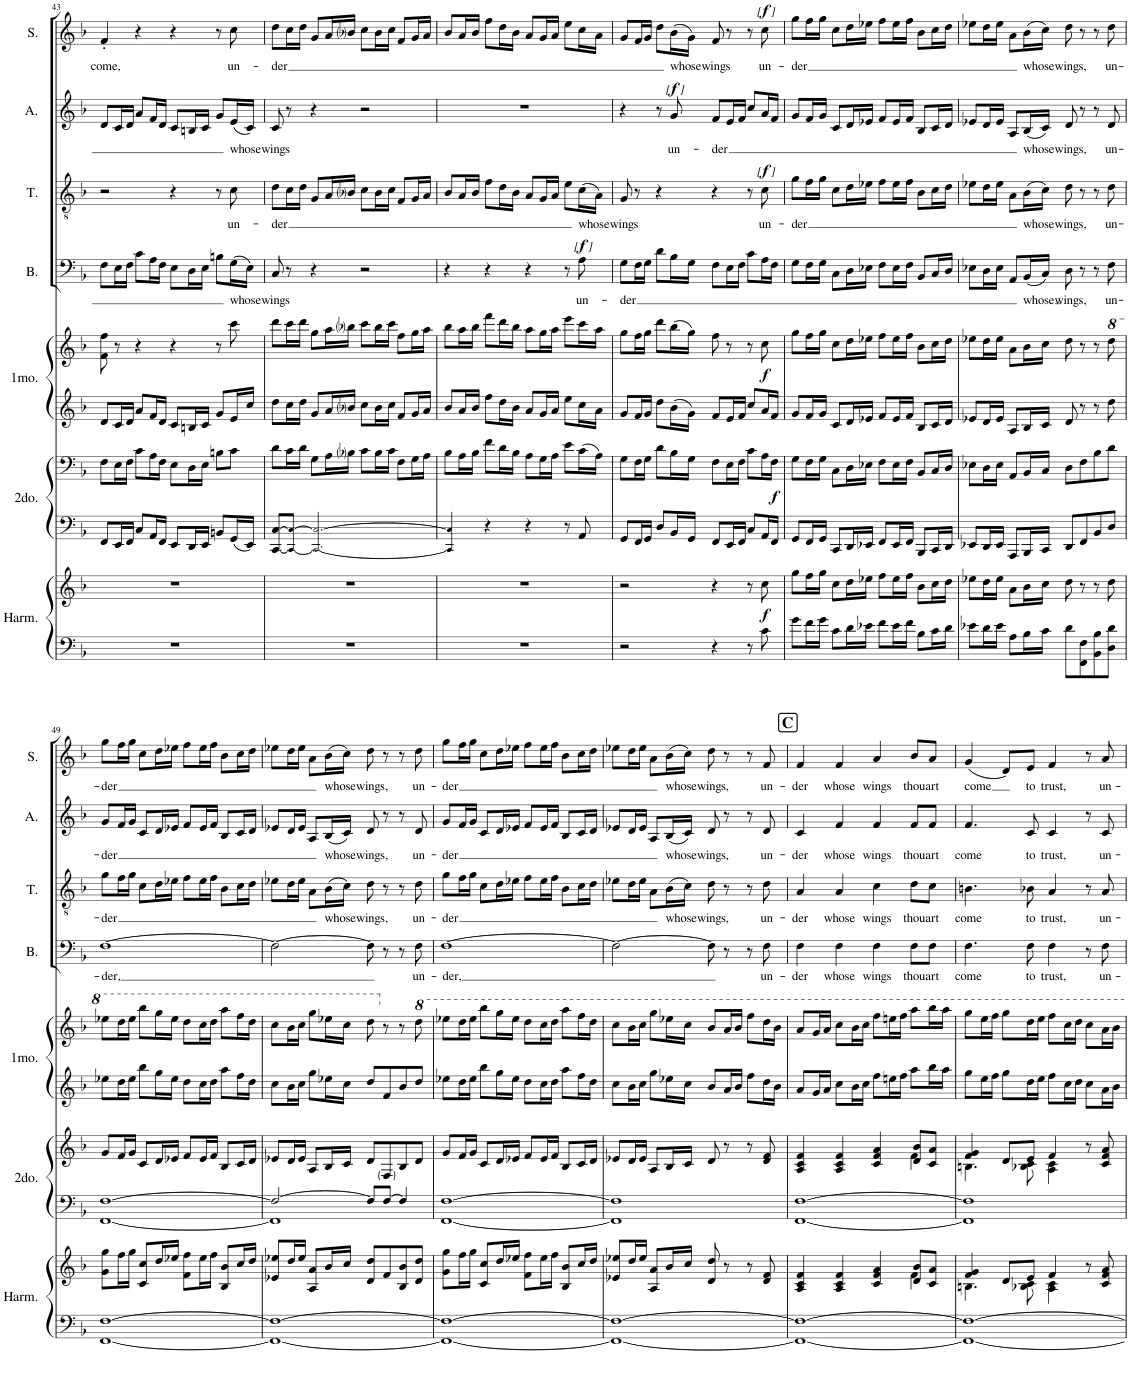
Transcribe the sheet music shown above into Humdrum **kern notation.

**kern	**kern	**dynam	**kern	**kern	**dynam	**kern	**kern	**dynam	**kern	**text	**dynam	**kern	**text	**dynam	**kern	**text	**dynam	**kern	**text	**dynam
*part7	*part7	*part7	*part6	*part6	*part6	*part5	*part5	*part5	*part4	*part4	*part4	*part3	*part3	*part3	*part2	*part2	*part2	*part1	*part1	*part1
*staff10	*staff9	*staff9/10	*staff8	*staff7	*staff7/8	*staff6	*staff5	*staff5/6	*staff4	*staff4	*staff4	*staff3	*staff3	*staff3	*staff2	*staff2	*staff2	*staff1	*staff1	*staff1
*I"Harmonium	*	*	*I"Secundo	*	*	*I"Primo	*	*	*I"Bass	*	*	*I"Tenor	*	*	*I"Alto	*	*	*I"Soprano	*	*
*I'Harm.	*	*	*	*	*	*	*	*	*I'B.	*	*	*I'T.	*	*	*I'A.	*	*	*I'S.	*	*
!!LO:PB:g=z
*clefF4	*clefG2	*	*clefF4	*clefF4	*	*clefG2	*clefG2	*	*clefF4	*	*	*clefGv2	*	*	*clefG2	*	*	*clefG2	*	*
*k[b-]	*k[b-]	*	*k[b-]	*k[b-]	*	*k[b-]	*k[b-]	*	*k[b-]	*	*	*k[b-]	*	*	*k[b-]	*	*	*k[b-]	*	*
*M4/4	*M4/4	*	*M4/4	*M4/4	*	*M4/4	*M4/4	*	*M4/4	*	*	*M4/4	*	*	*M4/4	*	*	*M4/4	*	*
*met(c)	*met(c)	*	*met(c)	*met(c)	*	*met(c)	*met(c)	*	*met(c)	*	*	*met(c)	*	*	*met(c)	*	*	*met(c)	*	*
=43	=43	=43	=43	=43	=43	=43	=43	=43	=43	=43	=43	=43	=43	=43	=43	=43	=43	=43	=43	=43
!	!	!	!	!	!	!	!	!	!	!	!	!	!	!	!	!	!	!	!LO:LY:b	!
1r	1r	.	8FF/L	8F\L	.	8d/L	8f\ 8ff\	.	8F\L	.	.	2r	.	.	8d/L	.	.	4f'/	come,	.
.	.	.	16EE/L	16E\L	.	16c/L	8r	.	16E\L	.	.	.	.	.	16c/L	.	.	.	.	.
.	.	.	16FF/JJ	16F\JJ	.	16d/JJ	.	.	16F\JJ	.	.	.	.	.	16d/JJ	.	.	.	.	.
.	.	.	8C/L	8c\L	.	8a/L	4r	.	8c\L	.	.	.	.	.	8a/L	.	.	4r	.	.
.	.	.	16AA/L	16A\L	.	16f/L	.	.	16A\L	.	.	.	.	.	16f/L	.	.	.	.	.
.	.	.	16FF/JJ	16F\JJ	.	16d/JJ	.	.	16F\JJ	.	.	.	.	.	16d/JJ	.	.	.	.	.
.	.	.	8EE/L	8E\L	.	8c/L	4r	.	8E\L	.	.	4r	.	.	8c/L	.	.	4r	.	.
.	.	.	16DD/L	16D\L	.	16Bn/L	.	.	16D\L	.	.	.	.	.	16Bn/L	.	.	.	.	.
.	.	.	16EE/JJ	16E\JJ	.	16c/JJ	.	.	16E\JJ	.	.	.	.	.	16c/JJ	.	.	.	.	.
.	.	.	8BBn/L	8Bn\L	.	8g/L	8r	.	8Bn\L	.	.	8r	.	.	8g/L	.	.	8r	.	.
!	!	!	!	!	!	!	!	!	!	!LO:LY:b	!	!	!LO:LY:b	!	!	!LO:LY:b	!	!	!LO:LY:b	!
.	.	.	16GG/L	8c\J	.	16e/L	8ccc\	.	(16G\L	whose	.	8c\	un-	.	(16e/L	whose	.	8cc\	un-	.
.	.	.	16EE/JJ	.	.	16cc/JJ	.	.	16E\JJ)	.	.	.	.	.	16c/JJ)	.	.	.	.	.
=44	=44	=44	=44	=44	=44	=44	=44	=44	=44	=44	=44	=44	=44	=44	=44	=44	=44	=44	=44	=44
!	!	!	!	!	!	!	!	!	!	!LO:LY:b	!	!	!LO:LY:b	!	!	!LO:LY:b	!	!	!LO:LY:b	!
1r	1r	.	[8CC/ [8C/L	8d\L	.	8dd\L	8ddd\L	.	8C/	wings	.	8d\L	-der	.	8c/	wings	.	8dd\L	-der	.
.	.	.	8CC!/_ 8C!/_J	16c\L	.	16cc\L	16ccc\L	.	8r	.	.	16c\L	.	.	8r	.	.	16cc\L	.	.
.	.	.	.	16d\JJ	.	16dd\JJ	16ddd\JJ	.	.	.	.	16d\JJ	.	.	.	.	.	16dd\JJ	.	.
.	.	.	2.CC!/_ 2.C!/_	8G\L	.	8g/L	8gg\L	.	4r	.	.	8G/L	.	.	4r	.	.	8g/L	.	.
.	.	.	.	16A\L	.	16a/L	16aa\L	.	.	.	.	16A/L	.	.	.	.	.	16a/L	.	.
.	.	.	.	16B-i\JJ	.	16b-i/JJ	16bb-i\JJ	.	.	.	.	16B-i/JJ	.	.	.	.	.	16b-i/JJ	.	.
.	.	.	.	8c\L	.	8cc\L	8ccc\L	.	2r	.	.	8c\L	.	.	2r	.	.	8cc\L	.	.
.	.	.	.	16B-\L	.	16b-\L	16bb-\L	.	.	.	.	16B-\L	.	.	.	.	.	16b-\L	.	.
.	.	.	.	16c\JJ	.	16cc\JJ	16ccc\JJ	.	.	.	.	16c\JJ	.	.	.	.	.	16cc\JJ	.	.
.	.	.	.	8F\L	.	8f/L	8ff\L	.	.	.	.	8F/L	.	.	.	.	.	8f/L	.	.
.	.	.	.	16G\L	.	16g/L	16gg\L	.	.	.	.	16G/L	.	.	.	.	.	16g/L	.	.
.	.	.	.	16A\JJ	.	16a/JJ	16aa\JJ	.	.	.	.	16A/JJ	.	.	.	.	.	16a/JJ	.	.
=45	=45	=45	=45	=45	=45	=45	=45	=45	=45	=45	=45	=45	=45	=45	=45	=45	=45	=45	=45	=45
1r	1r	.	4CC!/] 4C!/]	8B-\L	.	8b-/L	8bb-\L	.	4r	.	.	8B-/L	.	.	1r	.	.	8b-/L	.	.
.	.	.	.	16A\L	.	16a/L	16aa\L	.	.	.	.	16A/L	.	.	.	.	.	16a/L	.	.
.	.	.	.	16B-\JJ	.	16b-/JJ	16bb-\JJ	.	.	.	.	16B-/JJ	.	.	.	.	.	16b-/JJ	.	.
.	.	.	4r	8f\L	.	8ff\L	8fff\L	.	4r	.	.	8f\L	.	.	.	.	.	8ff\L	.	.
.	.	.	.	16d\L	.	16dd\L	16ddd\L	.	.	.	.	16d\L	.	.	.	.	.	16dd\L	.	.
.	.	.	.	16B-\JJ	.	16b-\JJ	16bb-\JJ	.	.	.	.	16B-\JJ	.	.	.	.	.	16b-\JJ	.	.
.	.	.	4r	8A\L	.	8a/L	8aa\L	.	4r	.	.	8A/L	.	.	.	.	.	8a/L	.	.
.	.	.	.	16G\L	.	16g/L	16gg\L	.	.	.	.	16G/L	.	.	.	.	.	16g/L	.	.
.	.	.	.	16A\JJ	.	16a/JJ	16aa\JJ	.	.	.	.	16A/JJ	.	.	.	.	.	16a/JJ	.	.
.	.	.	8r	8e\L	.	8ee\L	8eee\L	.	8r	.	.	8e\L	.	.	.	.	.	8ee\L	.	.
!	!	!	!	!	!	!	!	!	!	!LO:LY:b	!LO:DY:a	!	!LO:LY:b	!	!	!	!	!	!	!
!	!	!	!	!	!	!	!	!	!	!	!LO:DY:n=1:a	!	!	!	!	!	!	!	!	!
!	!	!	!	!	!	!	!	!	!	!	!LO:DY:n=2:a	!	!	!	!	!	!	!	!	!
.	.	.	8AA/	(16c\L	.	16cc\L	16ccc\L	.	8A\	un-	other-dynamics f other-dynamics	(16c\L	whose	.	.	.	.	16cc\L	.	.
.	.	.	.	16A\JJ)	.	16a\JJ	16aa\JJ	.	.	.	.	16A\JJ)	.	.	.	.	.	16a\JJ	.	.
=46	=46	=46	=46	=46	=46	=46	=46	=46	=46	=46	=46	=46	=46	=46	=46	=46	=46	=46	=46	=46
!	!	!	!	!	!	!	!	!	!	!LO:LY:b	!	!	!LO:LY:b	!	!	!	!	!	!	!
2r	2r	.	8GG/L	8G\L	.	8g/L	8gg\L	.	8G\L	-der	.	8G/	wings	.	4r	.	.	8g/L	.	.
.	.	.	16FF/L	16F\L	.	16f/L	16ff\L	.	16F\L	.	.	8r	.	.	.	.	.	16f/L	.	.
.	.	.	16GG/JJ	16G\JJ	.	16g/JJ	16gg\JJ	.	16G\JJ	.	.	.	.	.	.	.	.	16g/JJ	.	.
.	.	.	8D/L	8d\L	.	8dd\L	8ddd\L	.	8d\L	.	.	4r	.	.	8r	.	.	8dd\L	.	.
!	!	!	!	!	!	!	!	!	!	!	!	!	!	!	!	!LO:LY:b	!LO:DY:a	!	!LO:LY:b	!
!	!	!	!	!	!	!	!	!	!	!	!	!	!	!	!	!	!LO:DY:n=1:a	!	!	!
!	!	!	!	!	!	!	!	!	!	!	!	!	!	!	!	!	!LO:DY:n=2:a	!	!	!
.	.	.	16BB-/L	16B-\L	.	16b-\L	(16bb-\L	.	16B-\L	.	.	.	.	.	8g/	un-	other-dynamics f other-dynamics	(16b-\L	whose	.
.	.	.	16GG/JJ	16G\JJ	.	16g\JJ	16gg\JJ)	.	16G\JJ	.	.	.	.	.	.	.	.	16g\JJ)	.	.
!	!	!	!	!	!	!	!	!	!	!	!	!	!	!	!	!LO:LY:b	!	!	!LO:LY:b	!
4r	4r	.	8FF/L	8F\L	.	8f/L	8ff\	.	8F\L	.	.	4r	.	.	8f/L	-der	.	8f/	wings	.
.	.	.	16EE/L	16E\L	.	16e/L	8r	.	16E\L	.	.	.	.	.	16e/L	.	.	8r	.	.
.	.	.	16FF/JJ	16F\JJ	.	16f/JJ	.	.	16F\JJ	.	.	.	.	.	16f/JJ	.	.	.	.	.
8r	8r	.	8C/L	8c\L	.	8cc/L	8r	.	8c\L	.	.	8r	.	.	8cc/L	.	.	8r	.	.
!	!	!LO:DY:b	!	!	!	!	!	!LO:DY:b	!	!	!	!	!LO:LY:b	!LO:DY:a	!	!	!	!	!LO:LY:b	!
!	!	!	!	!	!	!	!	!	!	!	!	!	!	!LO:DY:n=1:a	!	!	!	!	!	!
!	!	!	!	!	!	!	!	!	!	!	!	!	!	!LO:DY:n=2:a	!	!	!	!	!	!LO:DY:a
!	!	!	!	!	!	!	!	!	!	!	!	!	!	!	!	!	!	!	!	!LO:DY:n=1:a
!	!	!	!	!	!	!	!	!	!	!	!	!	!	!	!	!	!	!	!	!LO:DY:n=2:a
8c\	8cc\	f	16AA/L	16A\L	.	16a/L	8cc\	f	16A\L	.	.	8c\	un-	other-dynamics f other-dynamics	16a/L	.	.	8cc\	un-	other-dynamics f other-dynamics
!	!	!	!	!	!LO:DY:b	!	!	!	!	!	!	!	!	!	!	!	!	!	!	!
.	.	.	16FF/JJ	16F\JJ	f	16f/JJ	.	.	16F\JJ	.	.	.	.	.	16f/JJ	.	.	.	.	.
=47	=47	=47	=47	=47	=47	=47	=47	=47	=47	=47	=47	=47	=47	=47	=47	=47	=47	=47	=47	=47
!	!	!	!	!	!	!	!	!	!	!	!	!	!LO:LY:b	!	!	!	!	!	!LO:LY:b	!
8g\L	8gg\L	.	8GG/L	8G\L	.	8g/L	8gg\L	.	8G\L	.	.	8g\L	-der	.	8g/L	.	.	8gg\L	-der	.
16f\L	16ff\L	.	16FF/L	16F\L	.	16f/L	16ff\L	.	16F\L	.	.	16f\L	.	.	16f/L	.	.	16ff\L	.	.
16g\JJ	16gg\JJ	.	16GG/JJ	16G\JJ	.	16g/JJ	16gg\JJ	.	16G\JJ	.	.	16g\JJ	.	.	16g/JJ	.	.	16gg\JJ	.	.
8c\L	8cc\L	.	8CC/L	8C\L	.	8c/L	8cc\L	.	8C\L	.	.	8c\L	.	.	8c/L	.	.	8cc\L	.	.
16d\L	16dd\L	.	16DD/L	16D\L	.	16d/L	16dd\L	.	16D\L	.	.	16d\L	.	.	16d/L	.	.	16dd\L	.	.
16e-X\JJ	16ee-X\JJ	.	16EE-X/JJ	16E-X\JJ	.	16e-X/JJ	16ee-X\JJ	.	16E-X\JJ	.	.	16e-X\JJ	.	.	16e-X/JJ	.	.	16ee-X\JJ	.	.
8f\L	8ff\L	.	8FF/L	8F\L	.	8f/L	8ff\L	.	8F\L	.	.	8f\L	.	.	8f/L	.	.	8ff\L	.	.
16e-\L	16ee-\L	.	16EE-/L	16E-\L	.	16e-/L	16ee-\L	.	16E-\L	.	.	16e-\L	.	.	16e-/L	.	.	16ee-\L	.	.
16f\JJ	16ff\JJ	.	16FF/JJ	16F\JJ	.	16f/JJ	16ff\JJ	.	16F\JJ	.	.	16f\JJ	.	.	16f/JJ	.	.	16ff\JJ	.	.
8B-\L	8b-\L	.	8BBB-/L	8BB-/L	.	8B-/L	8b-\L	.	8BB-/L	.	.	8B-\L	.	.	8B-/L	.	.	8b-\L	.	.
16c\L	16cc\L	.	16CC/L	16C/L	.	16c/L	16cc\L	.	16C/L	.	.	16c\L	.	.	16c/L	.	.	16cc\L	.	.
16d\JJ	16dd\JJ	.	16DD/JJ	16D/JJ	.	16d/JJ	16dd\JJ	.	16D/JJ	.	.	16d\JJ	.	.	16d/JJ	.	.	16dd\JJ	.	.
=48	=48	=48	=48	=48	=48	=48	=48	=48	=48	=48	=48	=48	=48	=48	=48	=48	=48	=48	=48	=48
8e-X\L	8ee-X\L	.	8EE-X/L	8E-X\L	.	8e-X/L	8ee-X\L	.	8E-X\L	.	.	8e-X\L	.	.	8e-X/L	.	.	8ee-X\L	.	.
16d\L	16dd\L	.	16DD/L	16D\L	.	16d/L	16dd\L	.	16D\L	.	.	16d\L	.	.	16d/L	.	.	16dd\L	.	.
16e-\JJ	16ee-\JJ	.	16EE-/JJ	16E-\JJ	.	16e-/JJ	16ee-\JJ	.	16E-\JJ	.	.	16e-\JJ	.	.	16e-/JJ	.	.	16ee-\JJ	.	.
8A\L	8a\L	.	8AAA/L	8AA/L	.	8A/L	8a\L	.	8AA/L	.	.	8A\L	.	.	8A/L	.	.	8a\L	.	.
!	!	!	!	!	!	!	!	!	!	!LO:LY:b	!	!	!LO:LY:b	!	!	!LO:LY:b	!	!	!LO:LY:b	!
16B-\L	16b-\L	.	16BBB-/L	16BB-/L	.	16B-/L	16b-\L	.	(16BB-/L	whose	.	(16B-\L	whose	.	(16B-/L	whose	.	(16b-\L	whose	.
16c\JJ	16cc\JJ	.	16CC/JJ	16C/JJ	.	16c/JJ	16cc\JJ	.	16C/JJ)	.	.	16c\JJ)	.	.	16c/JJ)	.	.	16cc\JJ)	.	.
!	!	!	!	!	!	!	!	!	!	!LO:LY:b	!	!	!LO:LY:b	!	!	!LO:LY:b	!	!	!LO:LY:b	!
8d\L	8dd\	.	8DD/L	8D\L	.	8d/	8dd\	.	8D\	wings,	.	8d\	wings,	.	8d/	wings,	.	8dd\	wings,	.
8FF\ 8F\	8r	.	8FF/	8F\	.	8r	8r	.	8r	.	.	8r	.	.	8r	.	.	8r	.	.
8BB-\ 8B-\	8r	.	8BB-/	8B-\	.	8r	8r	.	8r	.	.	8r	.	.	8r	.	.	8r	.	.
*	*	*	*	*	*	*	*8va	*	*	*	*	*	*	*	*	*	*	*	*	*
!	!	!	!	!	!	!	!	!	!	!LO:LY:b	!	!	!LO:LY:b	!	!	!LO:LY:b	!	!	!LO:LY:b	!
8D\ 8d\J	8dd\	.	8D/J	8d\J	.	8dd\	8ddd\	.	8F\	un-	.	8d\	un-	.	8d/	un-	.	8dd\	un-	.
!!LO:LB:g=z
=49	=49	=49	=49	=49	=49	=49	=49	=49	=49	=49	=49	=49	=49	=49	=49	=49	=49	=49	=49	=49
!	!	!	!	!	!	!	!	!	!	!LO:LY:b	!	!	!LO:LY:b	!	!	!LO:LY:b	!	!	!LO:LY:b	!
[1FF [1F	8g\ 8gg\L	.	[1FF [1F	8g/L	.	8ee-X\L	8eee-X\L	.	[1F	der,	.	8g\L	-der	.	8g/L	der	.	8gg\L	-der	.
.	16ff\L	.	.	16f/L	.	16dd\L	16ddd\L	.	.	.	.	16f\L	.	.	16f/L	.	.	16ff\L	.	.
.	16gg\JJ	.	.	16g/JJ	.	16ee-\JJ	16eee-\JJ	.	.	.	.	16g\JJ	.	.	16g/JJ	.	.	16gg\JJ	.	.
.	8c/ 8cc/L	.	.	8c/L	.	8bb-\L	8bbb-\L	.	.	.	.	8c\L	.	.	8c/L	.	.	8cc\L	.	.
.	16dd/L	.	.	16d/L	.	16gg\L	16ggg\L	.	.	.	.	16d\L	.	.	16d/L	.	.	16dd\L	.	.
.	16ee-X/JJ	.	.	16e-X/JJ	.	16ee-\JJ	16eee-\JJ	.	.	.	.	16e-X\JJ	.	.	16e-X/JJ	.	.	16ee-X\JJ	.	.
.	8f\ 8ff\L	.	.	8f/L	.	8dd\L	8ddd\L	.	.	.	.	8f\L	.	.	8f/L	.	.	8ff\L	.	.
.	16ee-\L	.	.	16e-/L	.	16cc\L	16ccc\L	.	.	.	.	16e-\L	.	.	16e-/L	.	.	16ee-\L	.	.
.	16ff\JJ	.	.	16f/JJ	.	16dd\JJ	16ddd\JJ	.	.	.	.	16f\JJ	.	.	16f/JJ	.	.	16ff\JJ	.	.
.	8B-/ 8b-/L	.	.	8B-/L	.	8aa\L	8aaa\L	.	.	.	.	8B-\L	.	.	8B-/L	.	.	8b-\L	.	.
.	16cc/L	.	.	16c/L	.	16ff\L	16fff\L	.	.	.	.	16c\L	.	.	16c/L	.	.	16cc\L	.	.
.	16dd/JJ	.	.	16d/JJ	.	16dd\JJ	16ddd\JJ	.	.	.	.	16d\JJ	.	.	16d/JJ	.	.	16dd\JJ	.	.
=50	=50	=50	=50	=50	=50	=50	=50	=50	=50	=50	=50	=50	=50	=50	=50	=50	=50	=50	=50	=50
*	*	*	*^	*	*	*	*	*	*	*	*	*	*	*	*	*	*	*	*	*
1FF_ 1F_	8e-X/ 8ee-X/L	.	2F/_	1FF]	8e-X/L	.	8cc\L	8ccc\L	.	2F\_	.	.	8e-X\L	.	.	8e-X/L	.	.	8ee-X\L	.	.
.	16dd/L	.	.	.	16d/L	.	16b-\L	16bb-\L	.	.	.	.	16d\L	.	.	16d/L	.	.	16dd\L	.	.
.	16ee-/JJ	.	.	.	16e-/JJ	.	16cc\JJ	16ccc\JJ	.	.	.	.	16e-\JJ	.	.	16e-/JJ	.	.	16ee-\JJ	.	.
.	8A/ 8a/L	.	.	.	8A/L	.	8gg\L	8ggg\L	.	.	.	.	8A\L	.	.	8A/L	.	.	8a\L	.	.
!	!	!	!	!	!	!	!	!	!	!	!	!	!	!LO:LY:b	!	!	!LO:LY:b	!	!	!LO:LY:b	!
.	16b-/L	.	.	.	16B-/L	.	16ee-X\L	16eee-X\L	.	.	.	.	(16B-\L	whose	.	(16B-/L	whose	.	(16b-\L	whose	.
.	16cc/JJ	.	.	.	16c/JJ	.	16cc\JJ	16ccc\JJ	.	.	.	.	16c\JJ)	.	.	16c/JJ)	.	.	16cc\JJ)	.	.
!	!	!	!	!	!	!	!	!	!	!	!	!	!	!LO:LY:b	!	!	!LO:LY:b	!	!	!LO:LY:b	!
.	8d/ 8dd/L	.	8F/L]	.	8d/L	.	8dd/L	8ddd\	.	8F\]	.	.	8d\	wings,	.	8d/	wings,	.	8dd\	wings,	.
*	*	*	*	*	*	*	*	*X8va	*	*	*	*	*	*	*	*	*	*	*	*	*
.	8f/	.	[8F/J	.	8F/	.	8f/	8r	.	8r	.	.	8r	.	.	8r	.	.	8r	.	.
.	8B-/ 8b-/	.	4F/]	.	8B-/	.	8b-/	8r	.	8r	.	.	8r	.	.	8r	.	.	8r	.	.
!	!	!	!	!	!	!	!	!	!	!	!LO:LY:b	!	!	!LO:LY:b	!	!	!LO:LY:b	!	!	!LO:LY:b	!
.	8d/ 8dd/J	.	.	.	8d/J	.	8dd/J	8ddd\	.	8F\	un-	.	8d\	un-	.	8d/	un-	.	8dd\	un-	.
*	*	*	*v	*v	*	*	*	*	*	*	*	*	*	*	*	*	*	*	*	*	*
=51	=51	=51	=51	=51	=51	=51	=51	=51	=51	=51	=51	=51	=51	=51	=51	=51	=51	=51	=51	=51
!	!	!	!	!	!	!	!	!	!	!LO:LY:b	!	!	!LO:LY:b	!	!	!LO:LY:b	!	!	!LO:LY:b	!
1FF_ 1F_	8g\ 8gg\L	.	[1FF [1F	8g/L	.	8ee-X\L	8eee-X\L	.	[1F	der,	.	8g\L	-der	.	8g/L	der	.	8gg\L	-der	.
.	16ff\L	.	.	16f/L	.	16dd\L	16ddd\L	.	.	.	.	16f\L	.	.	16f/L	.	.	16ff\L	.	.
.	16gg\JJ	.	.	16g/JJ	.	16ee-\JJ	16eee-\JJ	.	.	.	.	16g\JJ	.	.	16g/JJ	.	.	16gg\JJ	.	.
.	8c/ 8cc/L	.	.	8c/L	.	8bb-\L	8bbb-\L	.	.	.	.	8c\L	.	.	8c/L	.	.	8cc\L	.	.
.	16dd/L	.	.	16d/L	.	16gg\L	16ggg\L	.	.	.	.	16d\L	.	.	16d/L	.	.	16dd\L	.	.
.	16ee-X/JJ	.	.	16e-X/JJ	.	16ee-\JJ	16eee-\JJ	.	.	.	.	16e-X\JJ	.	.	16e-X/JJ	.	.	16ee-X\JJ	.	.
.	8f\ 8ff\L	.	.	8f/L	.	8dd\L	8ddd\L	.	.	.	.	8f\L	.	.	8f/L	.	.	8ff\L	.	.
.	16ee-\L	.	.	16e-/L	.	16cc\L	16ccc\L	.	.	.	.	16e-\L	.	.	16e-/L	.	.	16ee-\L	.	.
.	16ff\JJ	.	.	16f/JJ	.	16dd\JJ	16ddd\JJ	.	.	.	.	16f\JJ	.	.	16f/JJ	.	.	16ff\JJ	.	.
.	8B-/ 8b-/L	.	.	8B-/L	.	8aa\L	8aaa\L	.	.	.	.	8B-\L	.	.	8B-/L	.	.	8b-\L	.	.
.	16cc/L	.	.	16c/L	.	16ff\L	16fff\L	.	.	.	.	16c\L	.	.	16c/L	.	.	16cc\L	.	.
.	16dd/JJ	.	.	16d/JJ	.	16dd\JJ	16ddd\JJ	.	.	.	.	16d\JJ	.	.	16d/JJ	.	.	16dd\JJ	.	.
=52	=52	=52	=52	=52	=52	=52	=52	=52	=52	=52	=52	=52	=52	=52	=52	=52	=52	=52	=52	=52
1FF_ 1F_	8e-X/ 8ee-X/L	.	1FF] 1F]	8e-X/L	.	8cc\L	8ccc\L	.	2F\_	.	.	8e-X\L	.	.	8e-X/L	.	.	8ee-X\L	.	.
.	16dd/L	.	.	16d/L	.	16b-\L	16bb-\L	.	.	.	.	16d\L	.	.	16d/L	.	.	16dd\L	.	.
.	16ee-/JJ	.	.	16e-/JJ	.	16cc\JJ	16ccc\JJ	.	.	.	.	16e-\JJ	.	.	16e-/JJ	.	.	16ee-\JJ	.	.
.	8A/ 8a/L	.	.	8A/L	.	8gg\L	8ggg\L	.	.	.	.	8A\L	.	.	8A/L	.	.	8a\L	.	.
!	!	!	!	!	!	!	!	!	!	!	!	!	!LO:LY:b	!	!	!LO:LY:b	!	!	!LO:LY:b	!
.	16b-/L	.	.	16B-/L	.	16ee-X\L	16eee-X\L	.	.	.	.	(16B-\L	whose	.	(16B-/L	whose	.	(16b-\L	whose	.
.	16cc/JJ	.	.	16c/JJ	.	16cc\JJ	16ccc\JJ	.	.	.	.	16c\JJ)	.	.	16c/JJ)	.	.	16cc\JJ)	.	.
!	!	!	!	!	!	!	!	!	!	!	!	!	!LO:LY:b	!	!	!LO:LY:b	!	!	!LO:LY:b	!
.	8d/ 8dd/	.	.	8d/	.	8b-/L	8bb-/L	.	8F\]	.	.	8d\	wings,	.	8d/	wings,	.	8dd\	wings,	.
.	8r	.	.	8r	.	16a/L	16aa/L	.	8r	.	.	8r	.	.	8r	.	.	8r	.	.
.	.	.	.	.	.	16b-/JJ	16bb-/JJ	.	.	.	.	.	.	.	.	.	.	.	.	.
.	8r	.	.	8r	.	8ff\L	8fff\L	.	8r	.	.	8r	.	.	8r	.	.	8r	.	.
!	!	!	!	!	!	!	!	!	!	!LO:LY:b	!	!	!LO:LY:b	!	!	!LO:LY:b	!	!	!LO:LY:b	!
.	8d/ 8f/	.	.	8d/ 8f/	.	16dd\L	16ddd\L	.	8F\	un-	.	8d\	un-	.	8d/	un-	.	8f/	un-	.
.	.	.	.	.	.	16b-\JJ	16bb-\JJ	.	.	.	.	.	.	.	.	.	.	.	.	.
!!LO:REH:place=s1:a:B:cj:fs=14:t=C
=53	=53	=53	=53	=53	=53	=53	=53	=53	=53	=53	=53	=53	=53	=53	=53	=53	=53	=53	=53	=53
*	*^	*	*	*^	*	*	*	*	*	*	*	*	*	*	*	*	*	*	*	*
!	!	!	!	!	!	!	!	!	!	!	!	!LO:LY:b	!	!	!LO:LY:b	!	!	!LO:LY:b	!	!	!LO:LY:b	!
1FF_ 1F_	4A/ 4c/ 4f/	2.ryy	.	[1FF [1F	4A/ 4c/ 4f/	2.ryy	.	8a/L	8aa/L	.	4F\	-der	.	4A/	-der	.	4c/	-der	.	4f/	-der	.
.	.	.	.	.	.	.	.	16g/L	16gg/L	.	.	.	.	.	.	.	.	.	.	.	.	.
.	.	.	.	.	.	.	.	16a/JJ	16aa/JJ	.	.	.	.	.	.	.	.	.	.	.	.	.
!	!	!	!	!	!	!	!	!	!	!	!	!LO:LY:b	!	!	!LO:LY:b	!	!	!LO:LY:b	!	!	!LO:LY:b	!
.	4A/ 4c/ 4f/	.	.	.	4A/ 4c/ 4f/	.	.	8cc\L	8ccc\L	.	4F\	whose	.	4A/	whose	.	4f/	whose	.	4f/	whose	.
.	.	.	.	.	.	.	.	16b-\L	16bb-\L	.	.	.	.	.	.	.	.	.	.	.	.	.
.	.	.	.	.	.	.	.	16cc\JJ	16ccc\JJ	.	.	.	.	.	.	.	.	.	.	.	.	.
!	!	!	!	!	!	!	!	!	!	!	!	!LO:LY:b	!	!	!LO:LY:b	!	!	!LO:LY:b	!	!	!LO:LY:b	!
.	4c/ 4f/ 4a/	.	.	.	4c/ 4f/ 4a/	.	.	8ff\L	8fff\L	.	4F\	wings	.	4c\	wings	.	4f/	wings	.	4a/	wings	.
.	.	.	.	.	.	.	.	16een\L	16eeen\L	.	.	.	.	.	.	.	.	.	.	.	.	.
.	.	.	.	.	.	.	.	16ff\JJ	16fff\JJ	.	.	.	.	.	.	.	.	.	.	.	.	.
!	!	!	!	!	!	!	!	!	!	!	!	!LO:LY:b	!	!	!LO:LY:b	!	!	!LO:LY:b	!	!	!LO:LY:b	!
.	8d/ 8b-/L	4f\	.	.	8d/ 8b-/L	4f\	.	8aa\L	8aaa\L	.	8F\L	thou	.	8d\L	thou	.	8f/L	thou	.	8b-/L	thou	.
!	!	!	!	!	!	!	!	!	!	!	!	!LO:LY:b	!	!	!LO:LY:b	!	!	!LO:LY:b	!	!	!LO:LY:b	!
.	8c/ 8a/J	.	.	.	8c/ 8a/J	.	.	16bb-\L	16bbb-\L	.	8F\J	art	.	8c\J	art	.	8f/J	art	.	8a/J	art	.
.	.	.	.	.	.	.	.	16aa\JJ	16aaa\JJ	.	.	.	.	.	.	.	.	.	.	.	.	.
=54	=54	=54	=54	=54	=54	=54	=54	=54	=54	=54	=54	=54	=54	=54	=54	=54	=54	=54	=54	=54	=54	=54
!	!	!	!	!	!	!	!	!	!	!	!	!LO:LY:b	!	!	!LO:LY:b	!	!	!LO:LY:b	!	!	!LO:LY:b	!
1FF_ 1F_	4f/ 4g/	4.Bn\	.	1FF] 1F]	4f/ 4g/	4.Bn\	.	8gg\L	8ggg\L	.	4.F\	come	.	4.Bn\	come	.	4.f/	come	.	(4g/	come	.
.	.	.	.	.	.	.	.	16ee\L	16eee\L	.	.	.	.	.	.	.	.	.	.	.	.	.
.	.	.	.	.	.	.	.	16ff\JJ	16fff\JJ	.	.	.	.	.	.	.	.	.	.	.	.	.
.	8d/L	.	.	.	8d/L	.	.	8gg\L	8ggg\L	.	.	.	.	.	.	.	.	.	.	8d/L)	.	.
!	!	!	!	!	!	!	!	!	!	!	!	!LO:LY:b	!	!	!LO:LY:b	!	!	!LO:LY:b	!	!	!LO:LY:b	!
.	8e/J	8B-X\ 8c\	.	.	8e/J	8B-X\ 8c\	.	16dd\L	16ddd\L	.	8F\	to	.	8B-X\	to	.	8c/	to	.	8e/J	to	.
.	.	.	.	.	.	.	.	16ee\JJ	16eee\JJ	.	.	.	.	.	.	.	.	.	.	.	.	.
!	!	!	!	!	!	!	!	!	!	!	!	!LO:LY:b	!	!	!LO:LY:b	!	!	!LO:LY:b	!	!	!LO:LY:b	!
.	4f/	4A\ 4c\	.	.	4f/	4A\ 4c\	.	8ff\L	8fff\L	.	4F\	trust,	.	4A/	trust,	.	4c/	trust,	.	4f/	trust,	.
.	.	.	.	.	.	.	.	16cc\L	16ccc\L	.	.	.	.	.	.	.	.	.	.	.	.	.
.	.	.	.	.	.	.	.	16dd\JJ	16ddd\JJ	.	.	.	.	.	.	.	.	.	.	.	.	.
.	8r	4ryy	.	.	8r	4ryy	.	8cc\L	8ccc\L	.	8r	.	.	8r	.	.	8r	.	.	8r	.	.
!	!	!	!	!	!	!	!	!	!	!	!	!LO:LY:b	!	!	!LO:LY:b	!	!	!LO:LY:b	!	!	!LO:LY:b	!
.	8c/ 8f/ 8a/	.	.	.	8c/ 8f/ 8a/	.	.	16a\L	16aa\L	.	8F\	un-	.	8A/	un-	.	8c/	un-	.	8a/	un-	.
.	.	.	.	.	.	.	.	16b-\JJ	16bb-\JJ	.	.	.	.	.	.	.	.	.	.	.	.	.
*	*v	*v	*	*	*v	*v	*	*	*	*	*	*	*	*	*	*	*	*	*	*	*	*
=	=	=	=	=	=	=	=	=	=	=	=	=	=	=	=	=	=	=	=	=
*-	*-	*-	*-	*-	*-	*-	*-	*-	*-	*-	*-	*-	*-	*-	*-	*-	*-	*-	*-	*-
